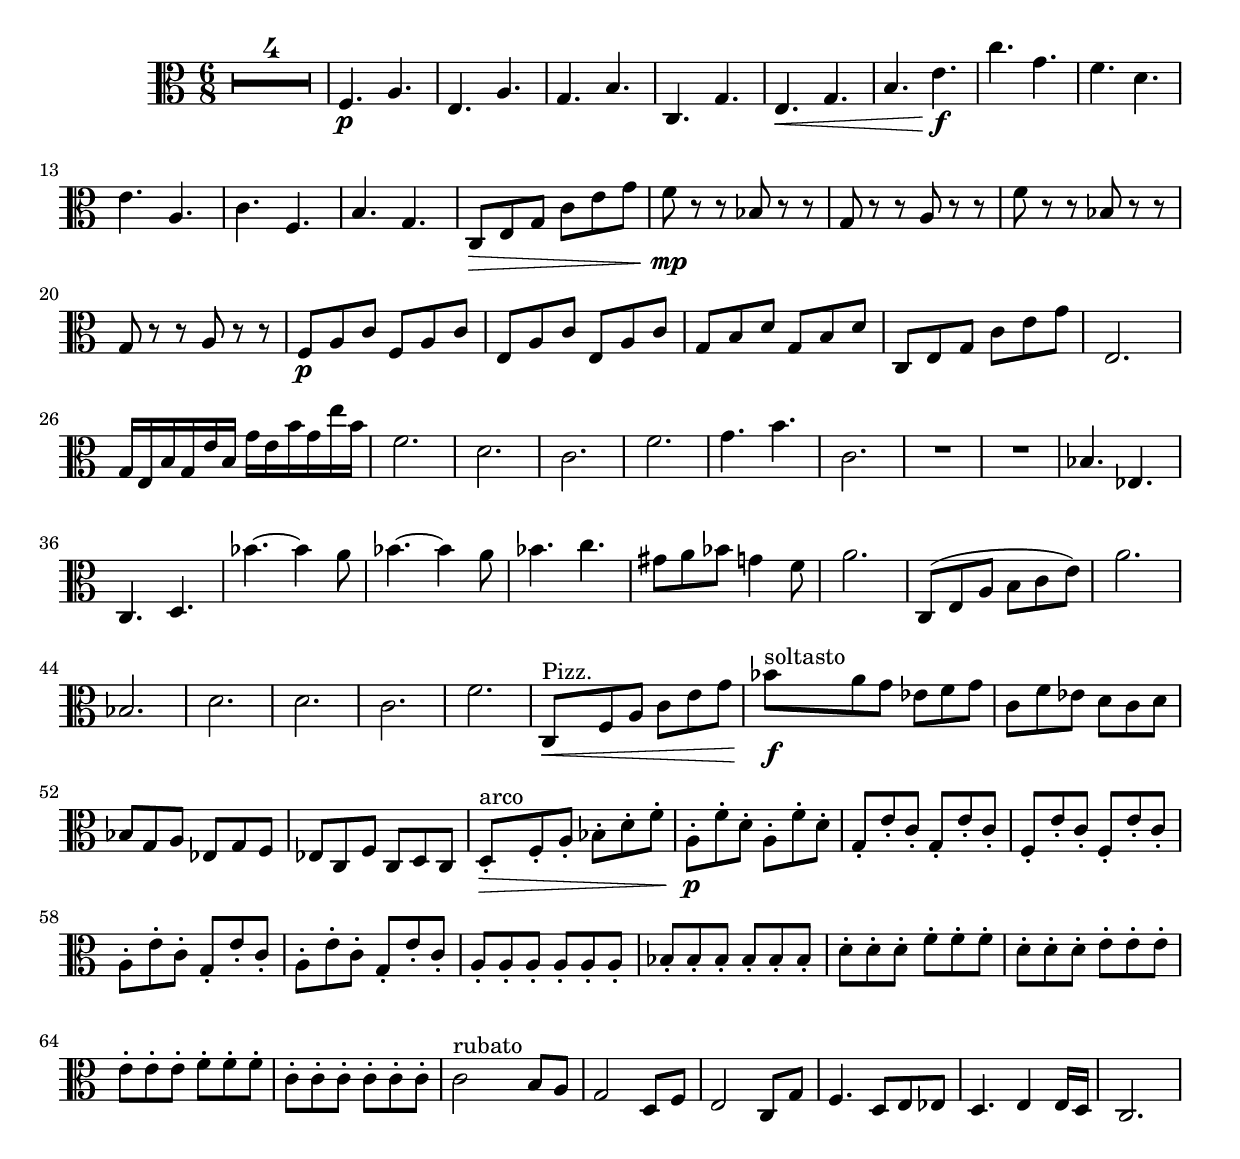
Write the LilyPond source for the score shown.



viola = {
	\set Score.markFormatter = #format-mark-box-alphabet
	
	\compressFullBarRests
	\override MultiMeasureRest.expand-limit = #2
 	\textLengthOn
	
	\clef "alto"
	\time 6/8
	R2.*4
	f,4.\p a e a g b c, g' e\< g b e\f
	c'4. g f d e a, c f, b g c,8\> e g c e g
	f8\mp r r bes, r r g r r a r r
	f' r r bes, r r g r r a r r
	f8\p a c f, a c e, a c e, a c
	g b d g, b d
	c, e g c e g
	e,2.
	g16 e b' g e' b g' e b' g e' b
	f2. d c f g4. b c,2.
	R2. R2.
	bes4. ees, c d
	bes''4.~bes4 a8 bes4.~bes4 a8 bes4. c gis8 a bes g4 f8 a2.
	c,,8 (e a b c e)
	a2.
	bes,
	d
	d
	c
	f
	c,8\< ^"Pizz." f a c e g 
	bes\f ^"soltasto" a g ees f g c, f ees d c d
	bes g a ees g f ees c f c d c

	d\>^"arco"-. f-. a-. bes-. d-. f-. a,-.\p f'-. d-. a-. f'-. d-.
	g,-. e'-. c-. g-. e'-. c-. f,-. e'-. c-. f,-. e'-. c-.
	a-. e'-. c-. g-. e'-. c-. a-. e'-. c-. g-. e'-. c-.
	a-. a-. a-. a-. a-. a-. 
	bes-. bes-. bes-. bes-. bes-. bes-. 
	d-. d-. d-. f-. f-. f-. 
	d-. d-. d-. e-. e-. e-. 
	e-. e-. e-. f-. f-. f-.
	c-. c-. c-. c-. c-. c-. 
	c2^"rubato" b8 a g2 d8 f e2 c8 g' f4. d8 e ees d4. e4 e16 d c2.


}


\score {
\header{
title ="Snippets of Conversation"
subtitle="Viola"
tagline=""
composer = "Brian Ellis"
}
	%\midi {}
	%\layout {}
	\new Staff \relative c' {\viola}
}

\pageBreak